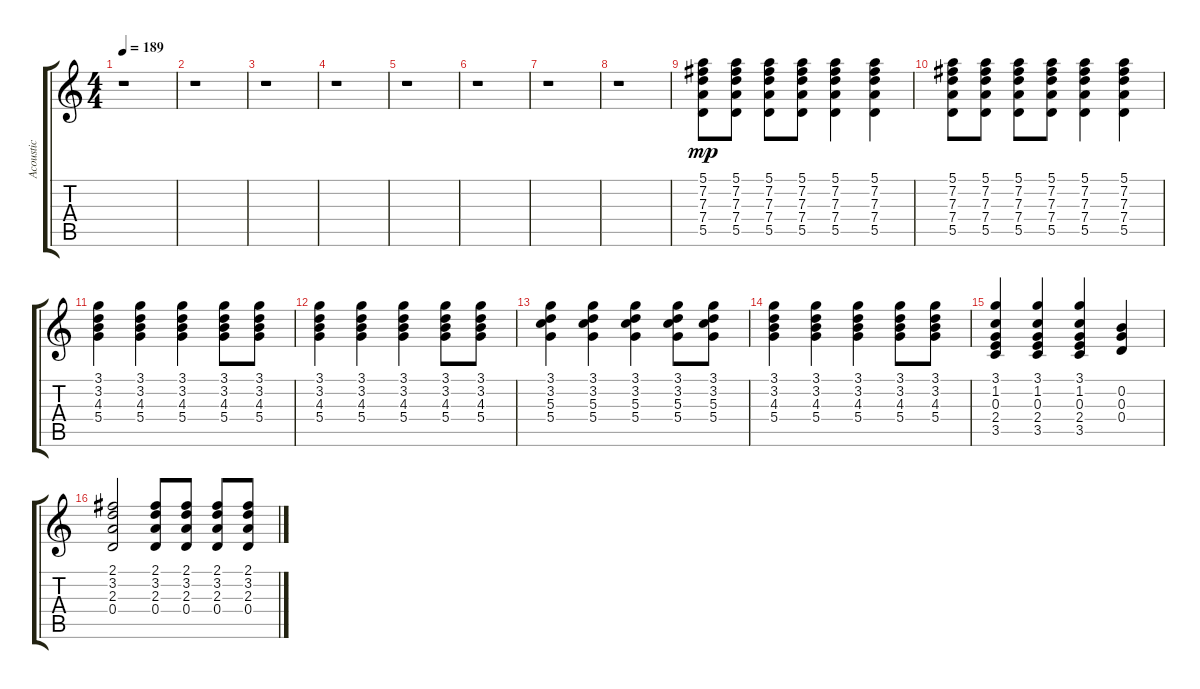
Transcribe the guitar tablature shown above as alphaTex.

\track ("Acoustic " "Acoustic ") {instrument acousticguitarsteel}
\staff {score tabs}
\tuning (E4 B3 G3 D3 A2 E2) {hide}
\ts (4 4)
\tempo 189
\clef g2
\ks c
r.1{dy mp} |
r.1 |
r.1 |
r.1 |
r.1 |
r.1 |
r.1 |
r.1 |
(5.1 7.2 7.3 7.4 5.5).8 (5.1 7.2 7.3 7.4 5.5).8 (5.1 7.2 7.3 7.4 5.5).8 (5.1 7.2 7.3 7.4 5.5).8 (5.1 7.2 7.3 7.4 5.5).4 (5.1 7.2 7.3 7.4 5.5).4 |
(5.1 7.2 7.3 7.4 5.5).8 (5.1 7.2 7.3 7.4 5.5).8 (5.1 7.2 7.3 7.4 5.5).8 (5.1 7.2 7.3 7.4 5.5).8 (5.1 7.2 7.3 7.4 5.5).4 (5.1 7.2 7.3 7.4 5.5).4 |
(3.1 3.2 4.3 5.4).4 (3.1 3.2 4.3 5.4).4 (3.1 3.2 4.3 5.4).4 (3.1 3.2 4.3 5.4).8 (3.1 3.2 4.3 5.4).8 |
(3.1 3.2 4.3 5.4).4 (3.1 3.2 4.3 5.4).4 (3.1 3.2 4.3 5.4).4 (3.1 3.2 4.3 5.4).8 (3.1 3.2 4.3 5.4).8 |
(3.1 3.2 5.3 5.4).4 (3.1 3.2 5.3 5.4).4 (3.1 3.2 5.3 5.4).4 (3.1 3.2 5.3 5.4).8 (3.1 3.2 5.3 5.4).8 |
(3.1 3.2 4.3 5.4).4 (3.1 3.2 4.3 5.4).4 (3.1 3.2 4.3 5.4).4 (3.1 3.2 4.3 5.4).8 (3.1 3.2 4.3 5.4).8 |
(3.1 1.2 0.3 2.4 3.5).4 (3.1 1.2 0.3 2.4 3.5).4 (3.1 1.2 0.3 2.4 3.5).4 (0.2 0.3 0.4).4 |
(2.1 3.2 2.3 0.4).2 (2.1 3.2 2.3 0.4).8 (2.1 3.2 2.3 0.4).8 (2.1 3.2 2.3 0.4).8 (2.1 3.2 2.3 0.4).8
